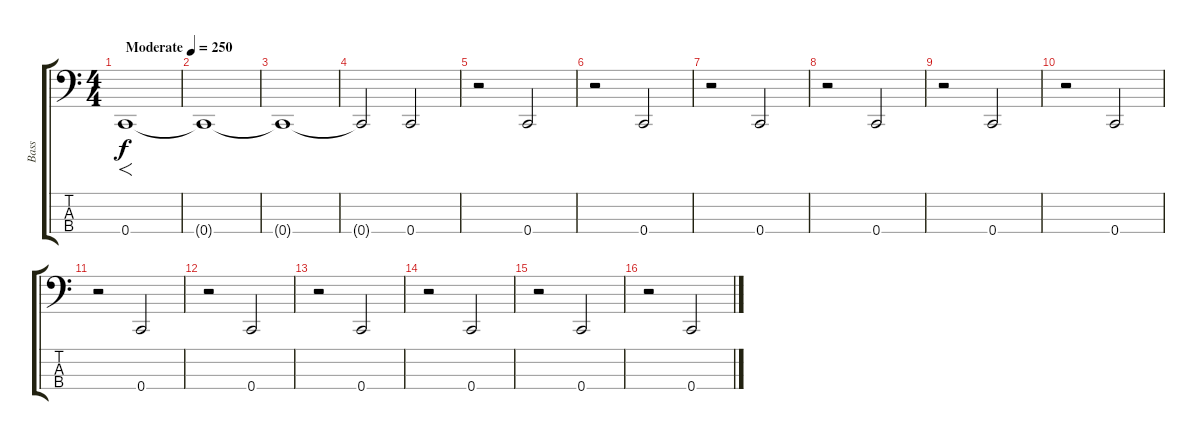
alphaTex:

\track ("Bass" "Bass") {instrument electricbasspick}
\staff {score tabs}
\tuning (Eb2 Bb1 F1 C1) {hide}
\ts (4 4)
\tempo (250 "Moderate")
\clef f4
\ks c
0.4.1{f dy f instrument electricbasspick} |
0.4{t}.1 |
0.4{t}.1 |
0.4{t}.2 0.4.2 |
r.2 0.4.2 |
r.2 0.4.2 |
r.2 0.4.2 |
r.2 0.4.2 |
r.2 0.4.2 |
r.2 0.4.2 |
r.2 0.4.2 |
r.2 0.4.2 |
r.2 0.4.2 |
r.2 0.4.2 |
r.2 0.4.2 |
r.2 0.4.2
